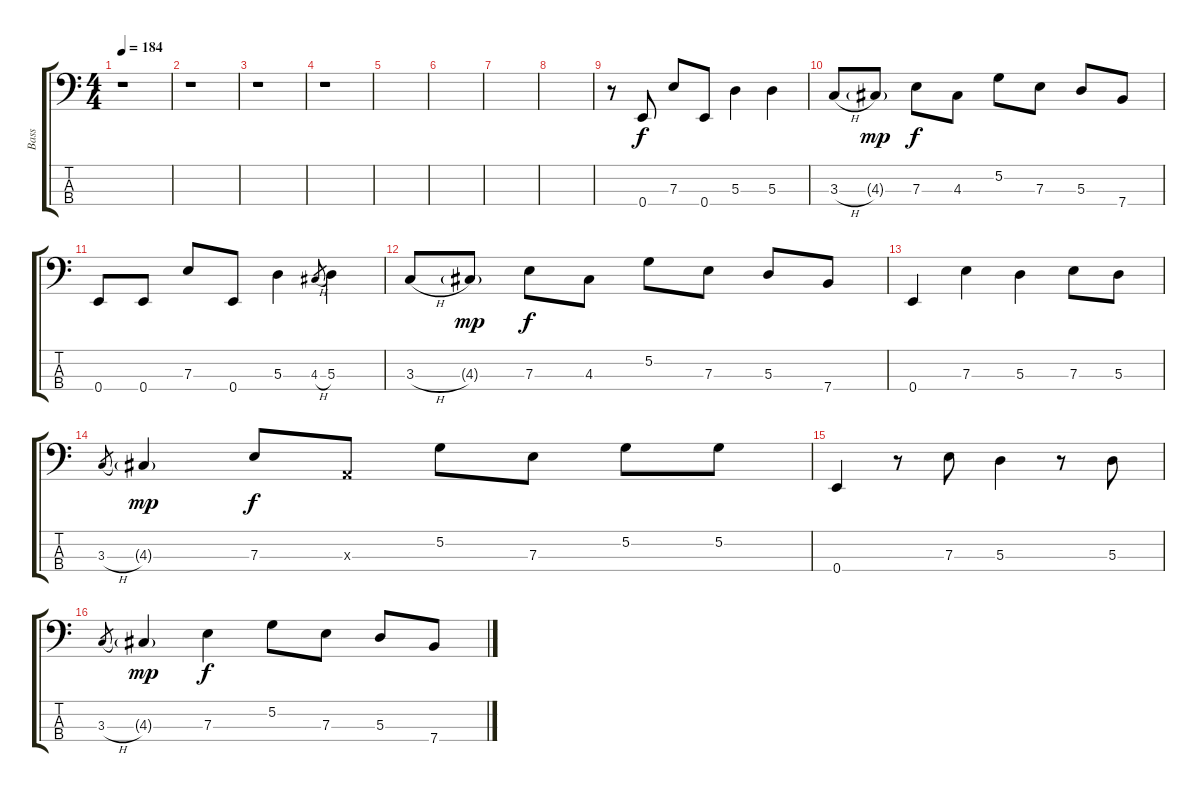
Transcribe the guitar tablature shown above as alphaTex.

\track ("Bass" "Bass") {instrument acousticbass}
\staff {score tabs}
\tuning (G2 D2 A1 E1) {hide}
\ts (4 4)
\tempo 184
\clef f4
\ks c
r.1{dy f instrument acousticbass} |
r.1 |
r.1 |
r.1 |
|
|
|
|
r.8 0.4.8 7.3.8 0.4.8 5.3.4 5.3.4 |
3.3{h}.8 4.3{g}.8{dy mp} 7.3.8{dy f} 4.3.8 5.2.8 7.3.8 5.3.8 7.4.8 |
0.4.8 0.4.8 7.3.8 0.4.8 5.3.4 4.3{h}.8{gr} 5.3.4 |
3.3{h}.8 4.3{g}.8{dy mp} 7.3.8{dy f} 4.3.8 5.2.8 7.3.8 5.3.8 7.4.8 |
0.4.4 7.3.4 5.3.4 7.3.8 5.3.8 |
3.3{h}.8{gr} 4.3{g}.4{dy mp} 7.3.8{dy f} 0.3{x}.8 5.2.8 7.3.8 5.2.8 5.2.8 |
0.4.4 r.8 7.3.8 5.3.4 r.8 5.3.8 |
3.3{h}.8{gr} 4.3{g}.4{dy mp} 7.3.4{dy f} 5.2.8 7.3.8 5.3.8 7.4.8
